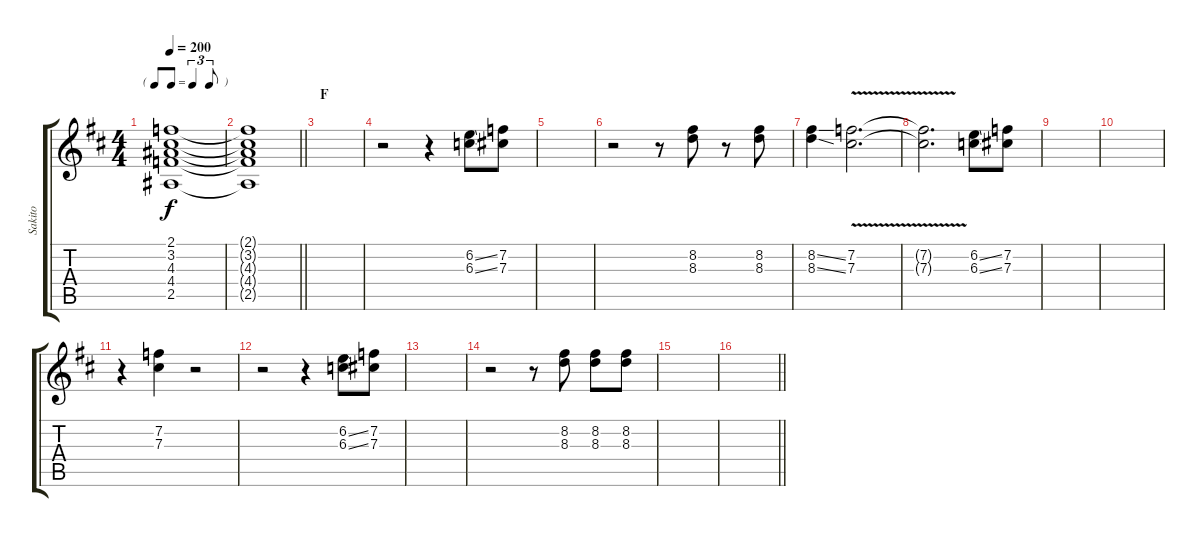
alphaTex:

\track ("Sakito" "Sakito") {instrument distortionguitar}
\staff {score tabs}
\tuning (Eb4 Bb3 Gb3 Db3 Ab2 Eb2) {hide}
\ts (4 4)
\tf triplet8th
\tempo 200
\clef g2
\ks d
(2.1 3.2 4.3 4.4 2.5).1{dy f} |
\barLineRight lightlight
(2.1{t} 3.2{t} 4.3{t} 4.4{t} 2.5{t}).1 |
\section ("" "F")
|
r.2 r.4 (6.2{ss} 6.3{ss}).8 (7.2 7.3).8 |
|
r.2 r.8 (8.2 8.3).8 r.8 (8.2 8.3).8 |
(8.2{ss} 8.3{ss}).4 (7.2{v} 7.3{v}).2{d} |
(7.2{t} 7.3{t}).2{d} (6.2{ss} 6.3{ss}).8 (7.2 7.3).8 |
|
|
r.4 (7.2 7.3).4 r.2 |
r.2 r.4 (6.2{ss} 6.3{ss}).8 (7.2 7.3).8 |
|
r.2 r.8 (8.2 8.3).8 (8.2 8.3).8 (8.2 8.3).8 |
|
\barLineRight lightlight
